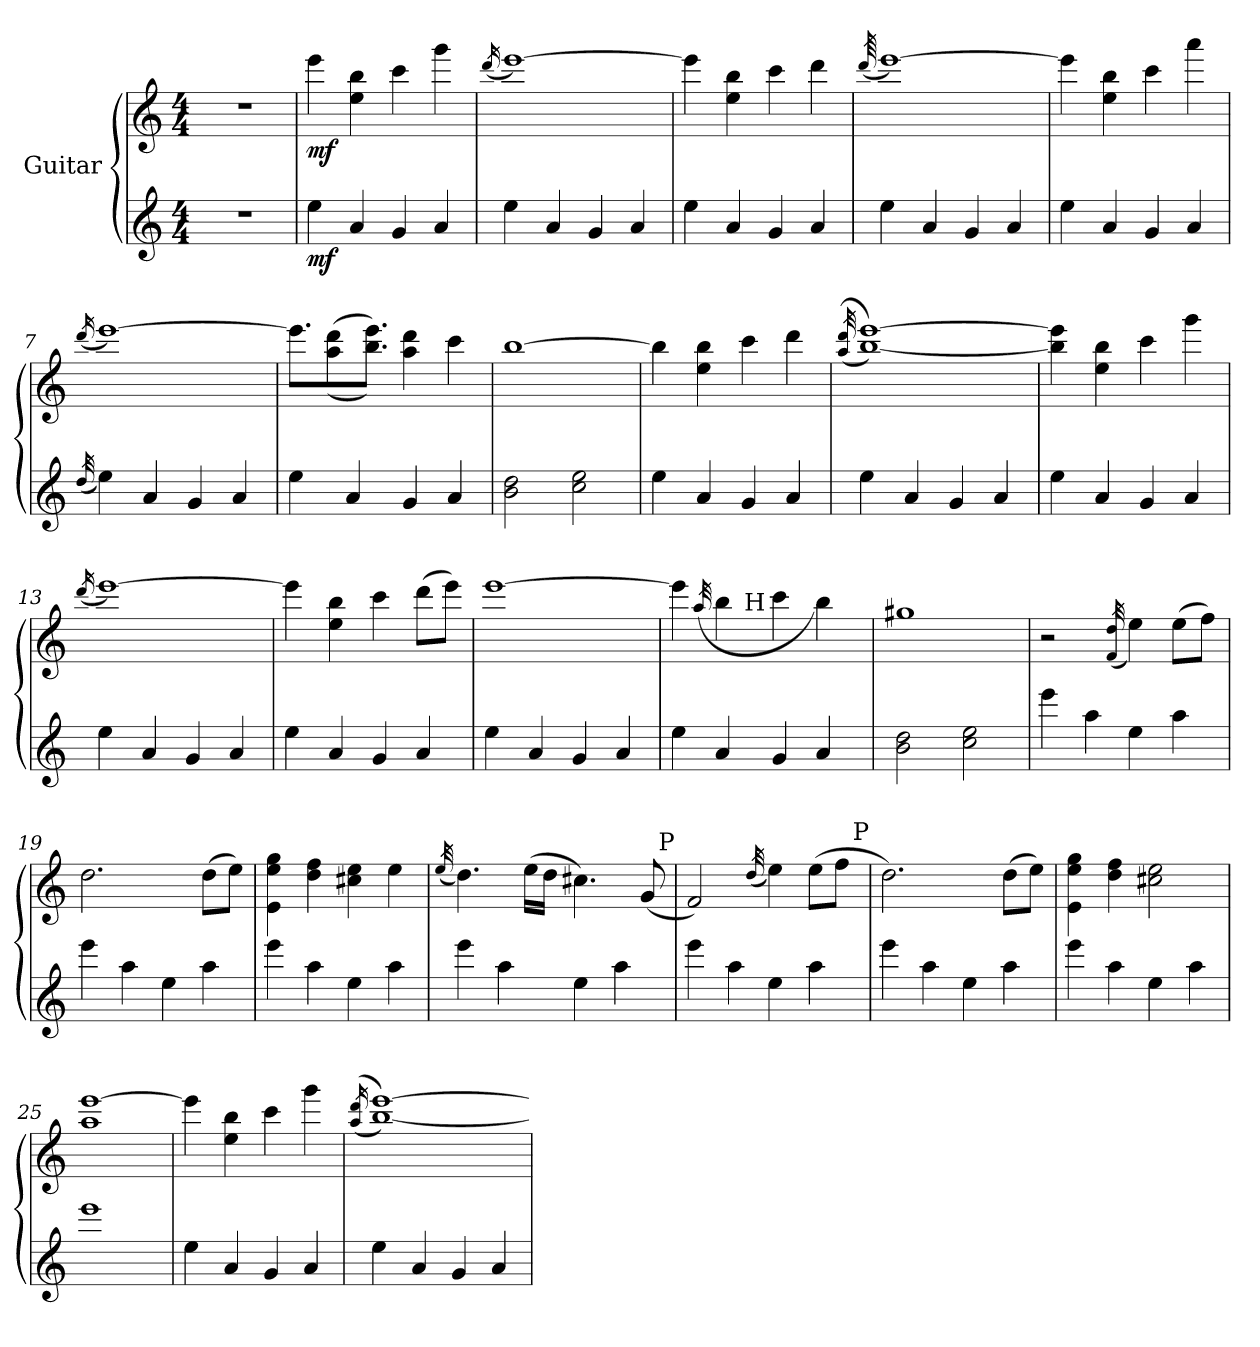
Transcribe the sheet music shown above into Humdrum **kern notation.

**kern	**dynam	**kern	**dynam
*part2	*part2	*part1	*part1
*staff2	*staff2	*staff1	*staff1
*I"Guitar	*	*I"Guitar	*
*clefG2	*	*clefG2	*
*ITrd7c12	*	*ITrd7c12	*
*k[]	*	*k[]	*
*C:	*	*C:	*
*M4/4	*	*M4/4	*
*MM134	*	*MM134	*
=1	=1	=1	=1
1r	.	1r	.
=2	=2	=2	=2
!	!LO:DY:b	!	!LO:DY:b
4e\	mf	4ee\	mf
4A/	.	4e\ 4b\	.
4G/	.	4cc\	.
4A/	.	4gg\	.
=3	=3	=3	=3
.	.	(16qdd/	.
4e\	.	[1ee)	.
4A/	.	.	.
4G/	.	.	.
4A/	.	.	.
=4	=4	=4	=4
4e\	.	4ee\]	.
4A/	.	4e\ 4b\	.
4G/	.	4cc\	.
4A/	.	4dd\	.
=5	=5	=5	=5
.	.	(64qdd/	.
4e\	.	[1ee)	.
4A/	.	.	.
4G/	.	.	.
4A/	.	.	.
=6	=6	=6	=6
4e\	.	4ee\]	.
4A/	.	4e\ 4b\	.
4G/	.	4cc\	.
4A/	.	4aa\	.
!!LO:LB:g=z
=7	=7	=7	=7
(32qd/	.	(16qdd/	.
4e\)	.	[1ee)	.
4A/	.	.	.
4G/	.	.	.
4A/	.	.	.
=8	=8	=8	=8
4e\	.	8.ee\L]	.
.	.	((8a\ 8dd\	.
4A/	.	.	.
.	.	8.b\ 8.ee\J))	.
4G/	.	4a\ 4dd\	.
4A/	.	4cc\	.
=9	=9	=9	=9
2B\ 2d\	.	[1b	.
2c\ 2e\	.	.	.
=10	=10	=10	=10
4e\	.	4b\]	.
4A/	.	4e\ 4b\	.
4G/	.	4cc\	.
4A/	.	4dd\	.
=11	=11	=11	=11
.	.	((32qa/ 32qdd/	.
4e\	.	[1b [1ee))	.
4A/	.	.	.
4G/	.	.	.
4A/	.	.	.
=12	=12	=12	=12
4e\	.	4b\] 4ee\]	.
4A/	.	4e\ 4b\	.
4G/	.	4cc\	.
4A/	.	4gg\	.
!!LO:LB:g=z
=13	=13	=13	=13
.	.	(16qdd/	.
4e\	.	[1ee)	.
4A/	.	.	.
4G/	.	.	.
4A/	.	.	.
=14	=14	=14	=14
4e\	.	4ee\]	.
4A/	.	4e\ 4b\	.
4G/	.	4cc\	.
4A/	.	(8dd\L	.
.	.	8ee\J)	.
=15	=15	=15	=15
4e\	.	[1ee	.
4A/	.	.	.
4G/	.	.	.
4A/	.	.	.
=16	=16	=16	=16
*	*	*^	*
4e\	.	4ee\]	4.ryy	.
.	.	(32qa/	.	.
4A/	.	4b\	.	.
!	!	!	!LO:TX:a:t=H	!
.	.	.	2ryy	.
4G/	.	4cc\	.	.
4A/	.	4b\)	.	.
.	.	.	8ryy	.
*	*	*v	*v	*
=17	=17	=17	=17
2B\ 2d\	.	1g#X	.
2c\ 2e\	.	.	.
=18	=18	=18	=18
4ee\	.	2r	.
4a\	.	.	.
.	.	(32qF/ 32qd/	.
4e\	.	4e\)	.
4a\	.	(8e\L	.
.	.	8f\J)	.
!!LO:LB:g=z
=19	=19	=19	=19
4ee\	.	2.d\	.
4a\	.	.	.
4e\	.	.	.
4a\	.	(8d\L	.
.	.	8e\J)	.
=20	=20	=20	=20
4ee\	.	4E\ 4e\ 4g\	.
4a\	.	4d\ 4f\	.
4e\	.	4c#X\ 4e\	.
4a\	.	4e\	.
=21	=21	=21	=21
.	.	(32qe/	.
*	*	*^	*
4ee\	.	4.d\)	2...ryy	.
4a\	.	.	.	.
.	.	(16e\LL	.	.
.	.	16d\JJ	.	.
4e\	.	4.c#X\)	.	.
4a\	.	.	.	.
.	.	(8G/	.	.
!	!	!	!LO:TX:a:t=P	!
.	.	.	16ryy	.
=22	=22	=22	=22	=22
4ee\	.	2F/)	2...ryy	.
4a\	.	.	.	.
.	.	(32qd/	.	.
4e\	.	4e\)	.	.
4a\	.	(8e\L	.	.
.	.	8f\J	.	.
!	!	!	!LO:TX:a:t=P	!
.	.	.	16ryy	.
*	*	*v	*v	*
!!LO:LB:g=z
=23	=23	=23	=23
4ee\	.	2.d\)	.
4a\	.	.	.
4e\	.	.	.
4a\	.	(8d\L	.
.	.	8e\J)	.
=24	=24	=24	=24
4ee\	.	4E\ 4e\ 4g\	.
4a\	.	4d\ 4f\	.
4e\	.	2c#X\ 2e\	.
4a\	.	.	.
=25	=25	=25	=25
1ee	.	1a [1ee	.
=26	=26	=26	=26
4e\	.	4ee\]	.
4A/	.	4e\ 4b\	.
4G/	.	4cc\	.
4A/	.	4gg\	.
=27	=27	=27	=27
.	.	((16qa/ 16qdd/	.
4e\	.	[1b [1ee))	.
4A/	.	.	.
4G/	.	.	.
4A/	.	.	.
=	=	=	=
*-	*-	*-	*-
